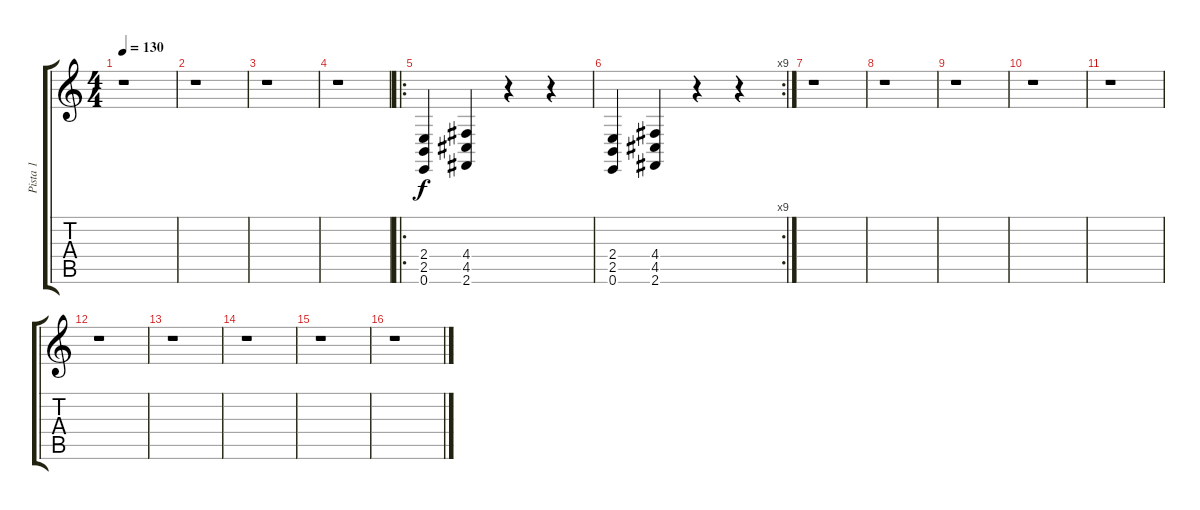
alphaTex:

\track ("Pista 1" "Pista 1") {instrument tremolostrings}
\staff {score tabs}
\tuning (E4 B3 G3 D3 A2 E2) {hide}
\ts (4 4)
\tempo 130
\clef g2
\ks c
r.1{dy f} |
r.1 |
r.1 |
r.1 |
\ro
(2.4 2.5 0.6).4 (4.4 4.5 2.6).4 r.4 r.4 |
\rc 9
(2.4 2.5 0.6).4 (4.4 4.5 2.6).4 r.4 r.4 |
r.1 |
r.1 |
r.1 |
r.1 |
r.1 |
r.1 |
r.1 |
r.1 |
r.1 |
r.1
